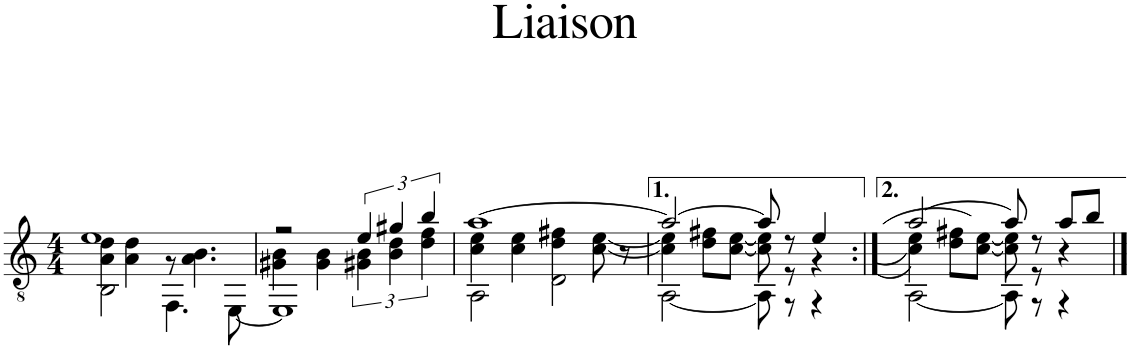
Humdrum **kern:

**kern
*part1
*staff1
*I"Classical Guitar
*I'Guit.
*clefGv2
*k[]
*M4/4
=1
*^
*	*^
1e	4A\ 4d\	2BB\
.	4A\ 4d\	.
.	8r	4.FF\
.	4.A\ 4.B\	.
.	.	[8EE\
=2	=2	=2
2r	4G#X\ 4B\	1EE]
.	4G#\ 4B\	.
6e/	6G#X\ 6B\	.
6g#X/	6B\ 6d\	.
6b/	6d\ 6f\	.
=3	=3	=3
[1a	4c\ 4e\	2AA\
.	4c\ 4e\	.
.	4d\ 4f#X\	2D\
.	[8c\ [8e\	.
.	8r	.
=4	=4	=4
2a/_	4c\] 4e\]	[2AA\
.	8d\ 8f#X\L	.
.	[8c\ [8e\J	.
8a/]	8c\] 8e\]	8AA\]
8r	8r	8r
4e/	4r	4r
=5:|!	=5:|!	=5:|!
([2a/	((4c\ 4e\	[2AA\
.	8d\ 8f#X\L))	.
.	[8c\ [8e\J	.
8a/])	8c\] 8e\]	8AA\]
8r	8r	8r
8a/L	4r	4r
8b/J	.	.
*v	*v	*v
==
*-
